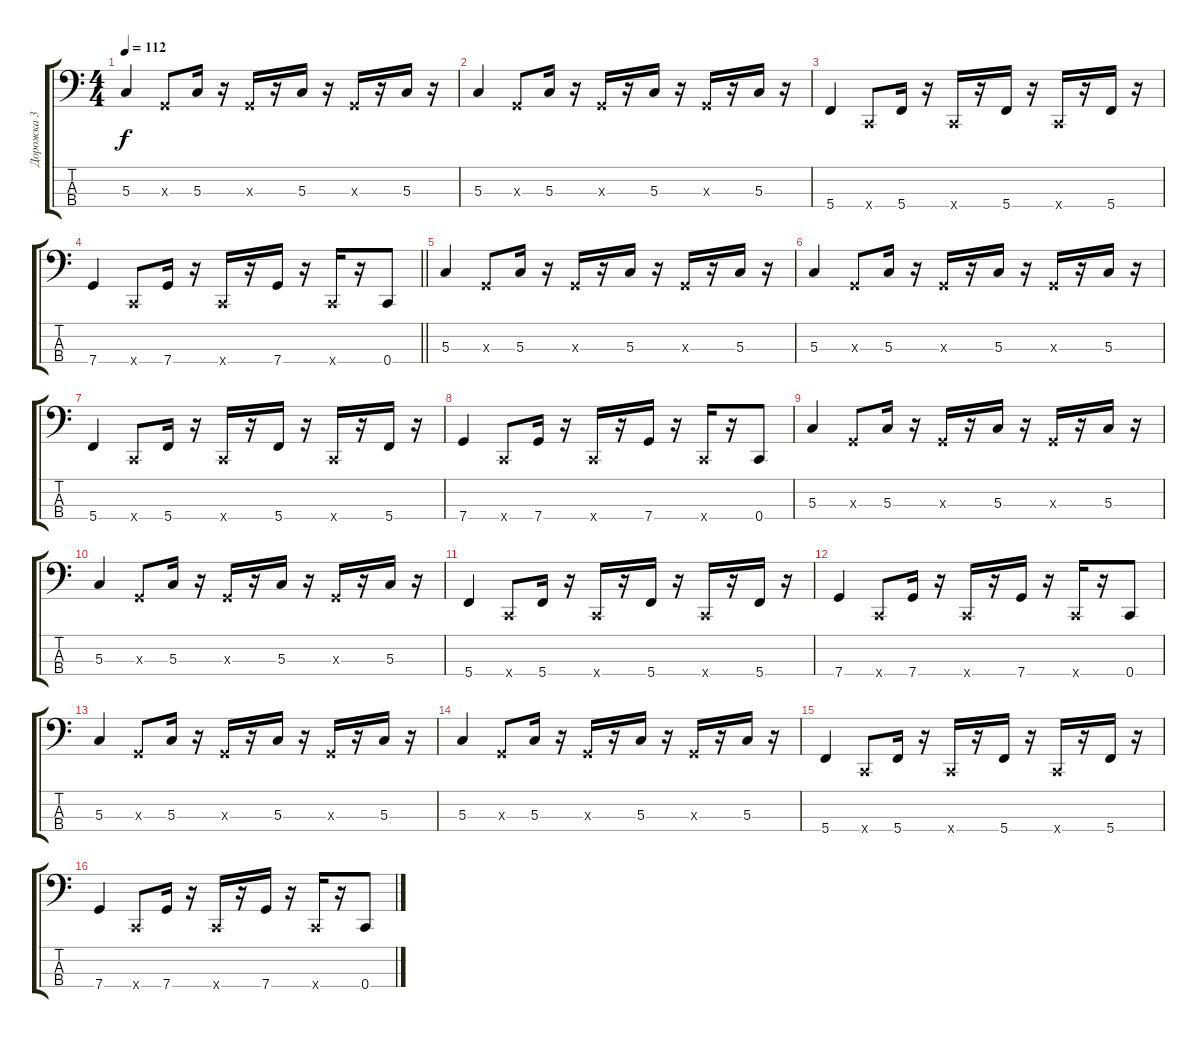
\track ("Дорожка 3" "Дорожка 3") {instrument electricbassfinger}
\staff {score tabs}
\tuning (F2 C2 G1 C1) {hide}
\ts (4 4)
\tempo 112
\clef f4
\ks c
5.3.4{dy f} 0.3{x}.8 5.3.16 r.16 0.3{x}.16 r.16 5.3.16 r.16 0.3{x}.16 r.16 5.3.16 r.16 |
5.3.4 0.3{x}.8 5.3.16 r.16 0.3{x}.16 r.16 5.3.16 r.16 0.3{x}.16 r.16 5.3.16 r.16 |
5.4.4 0.4{x}.8 5.4.16 r.16 0.4{x}.16 r.16 5.4.16 r.16 0.4{x}.16 r.16 5.4.16 r.16 |
\barLineRight lightlight
7.4.4 0.4{x}.8 7.4.16 r.16 0.4{x}.16 r.16 7.4.16 r.16 0.4{x}.16 r.16 0.4.8 |
5.3.4 0.3{x}.8 5.3.16 r.16 0.3{x}.16 r.16 5.3.16 r.16 0.3{x}.16 r.16 5.3.16 r.16 |
5.3.4 0.3{x}.8 5.3.16 r.16 0.3{x}.16 r.16 5.3.16 r.16 0.3{x}.16 r.16 5.3.16 r.16 |
5.4.4 0.4{x}.8 5.4.16 r.16 0.4{x}.16 r.16 5.4.16 r.16 0.4{x}.16 r.16 5.4.16 r.16 |
7.4.4 0.4{x}.8 7.4.16 r.16 0.4{x}.16 r.16 7.4.16 r.16 0.4{x}.16 r.16 0.4.8 |
5.3.4 0.3{x}.8 5.3.16 r.16 0.3{x}.16 r.16 5.3.16 r.16 0.3{x}.16 r.16 5.3.16 r.16 |
5.3.4 0.3{x}.8 5.3.16 r.16 0.3{x}.16 r.16 5.3.16 r.16 0.3{x}.16 r.16 5.3.16 r.16 |
5.4.4 0.4{x}.8 5.4.16 r.16 0.4{x}.16 r.16 5.4.16 r.16 0.4{x}.16 r.16 5.4.16 r.16 |
7.4.4 0.4{x}.8 7.4.16 r.16 0.4{x}.16 r.16 7.4.16 r.16 0.4{x}.16 r.16 0.4.8 |
5.3.4 0.3{x}.8 5.3.16 r.16 0.3{x}.16 r.16 5.3.16 r.16 0.3{x}.16 r.16 5.3.16 r.16 |
5.3.4 0.3{x}.8 5.3.16 r.16 0.3{x}.16 r.16 5.3.16 r.16 0.3{x}.16 r.16 5.3.16 r.16 |
5.4.4 0.4{x}.8 5.4.16 r.16 0.4{x}.16 r.16 5.4.16 r.16 0.4{x}.16 r.16 5.4.16 r.16 |
7.4.4 0.4{x}.8 7.4.16 r.16 0.4{x}.16 r.16 7.4.16 r.16 0.4{x}.16 r.16 0.4.8
